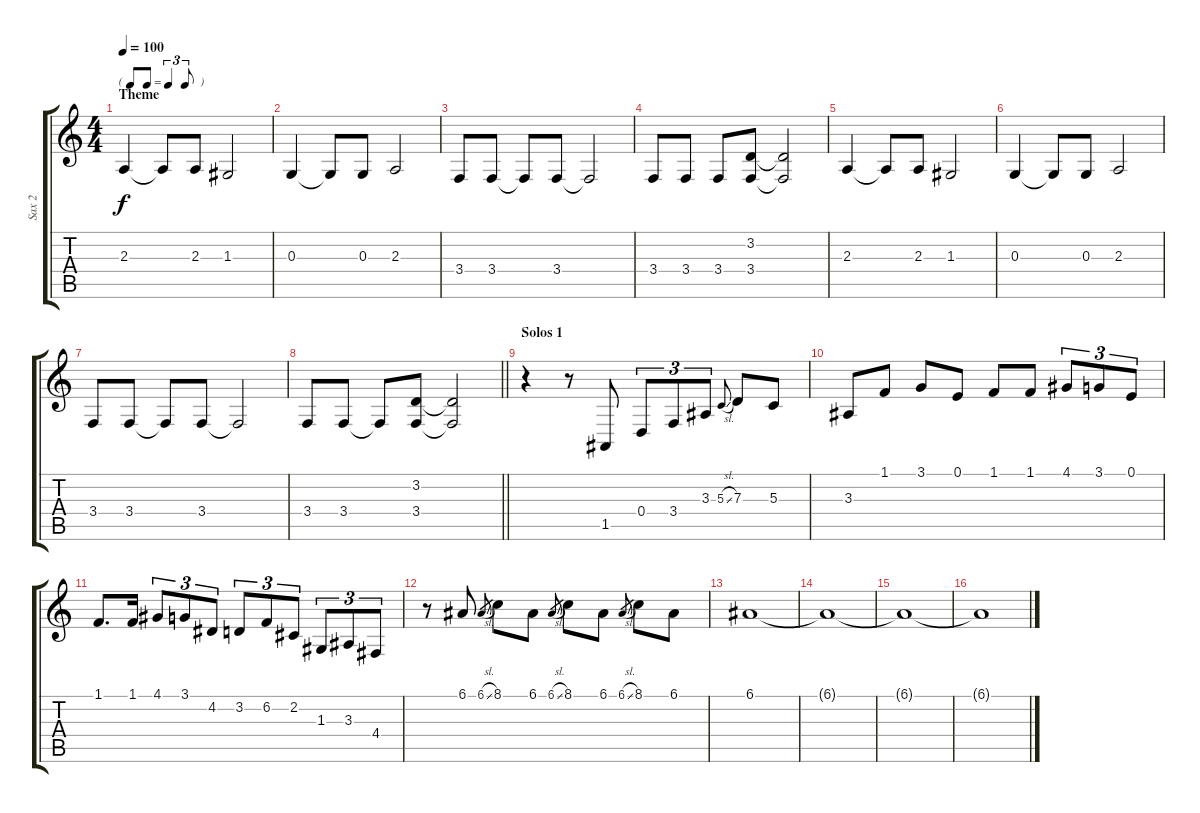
\track ("Sax 2" "Sax 2") {instrument tenorsax}
\staff {score tabs}
\tuning (E4 B3 G3 D3 A2 E2) {hide}
\ts (4 4)
\tf triplet8th
\section ("" "Theme")
\tempo 100
\clef g2
\ks c
2.3.4{dy f} 2.3{t}.8 2.3.8 1.3.2 |
0.3.4 0.3{t}.8 0.3.8 2.3.2 |
3.4.8 3.4.8 3.4{t}.8 3.4.8 3.4{t}.2 |
3.4.8 3.4.8 3.4.8 (3.2 3.4).8 (3.2{t} 3.4{t}).2 |
2.3.4 2.3{t}.8 2.3.8 1.3.2 |
0.3.4 0.3{t}.8 0.3.8 2.3.2 |
3.4.8 3.4.8 3.4{t}.8 3.4.8 3.4{t}.2 |
\barLineRight lightlight
3.4.8 3.4.8 3.4{t}.8 (3.2 3.4).8 (3.2{t} 3.4{t}).2 |
\section ("" "Solos 1")
r.4 r.8 1.5.8{volume 16} 0.4.8{tu (3 2)} 3.4.8{tu (3 2)} 3.3.8{tu (3 2)} 5.3{sl}.8{gr onbeat} 7.3.8 5.3.8 |
3.3.8 1.1.8 3.1.8 0.1.8 1.1.8 1.1.8 4.1.8{tu (3 2)} 3.1.8{tu (3 2)} 0.1.8{tu (3 2)} |
1.1.8{d} 1.1.16 4.1.8{tu (3 2)} 3.1.8{tu (3 2)} 4.2.8{tu (3 2)} 3.2.8{tu (3 2)} 6.2.8{tu (3 2)} 2.2.8{tu (3 2)} 1.3.8{tu (3 2)} 3.3.8{tu (3 2)} 4.4.8{tu (3 2)} |
r.8 6.1.8 6.1{sl}.8{gr} 8.1.8 6.1.8 6.1{sl}.8{gr} 8.1.8 6.1.8 6.1{sl}.8{gr} 8.1.8 6.1.8 |
6.1.1{volume 13} |
6.1{t}.1 |
6.1{t}.1 |
6.1{t}.1
